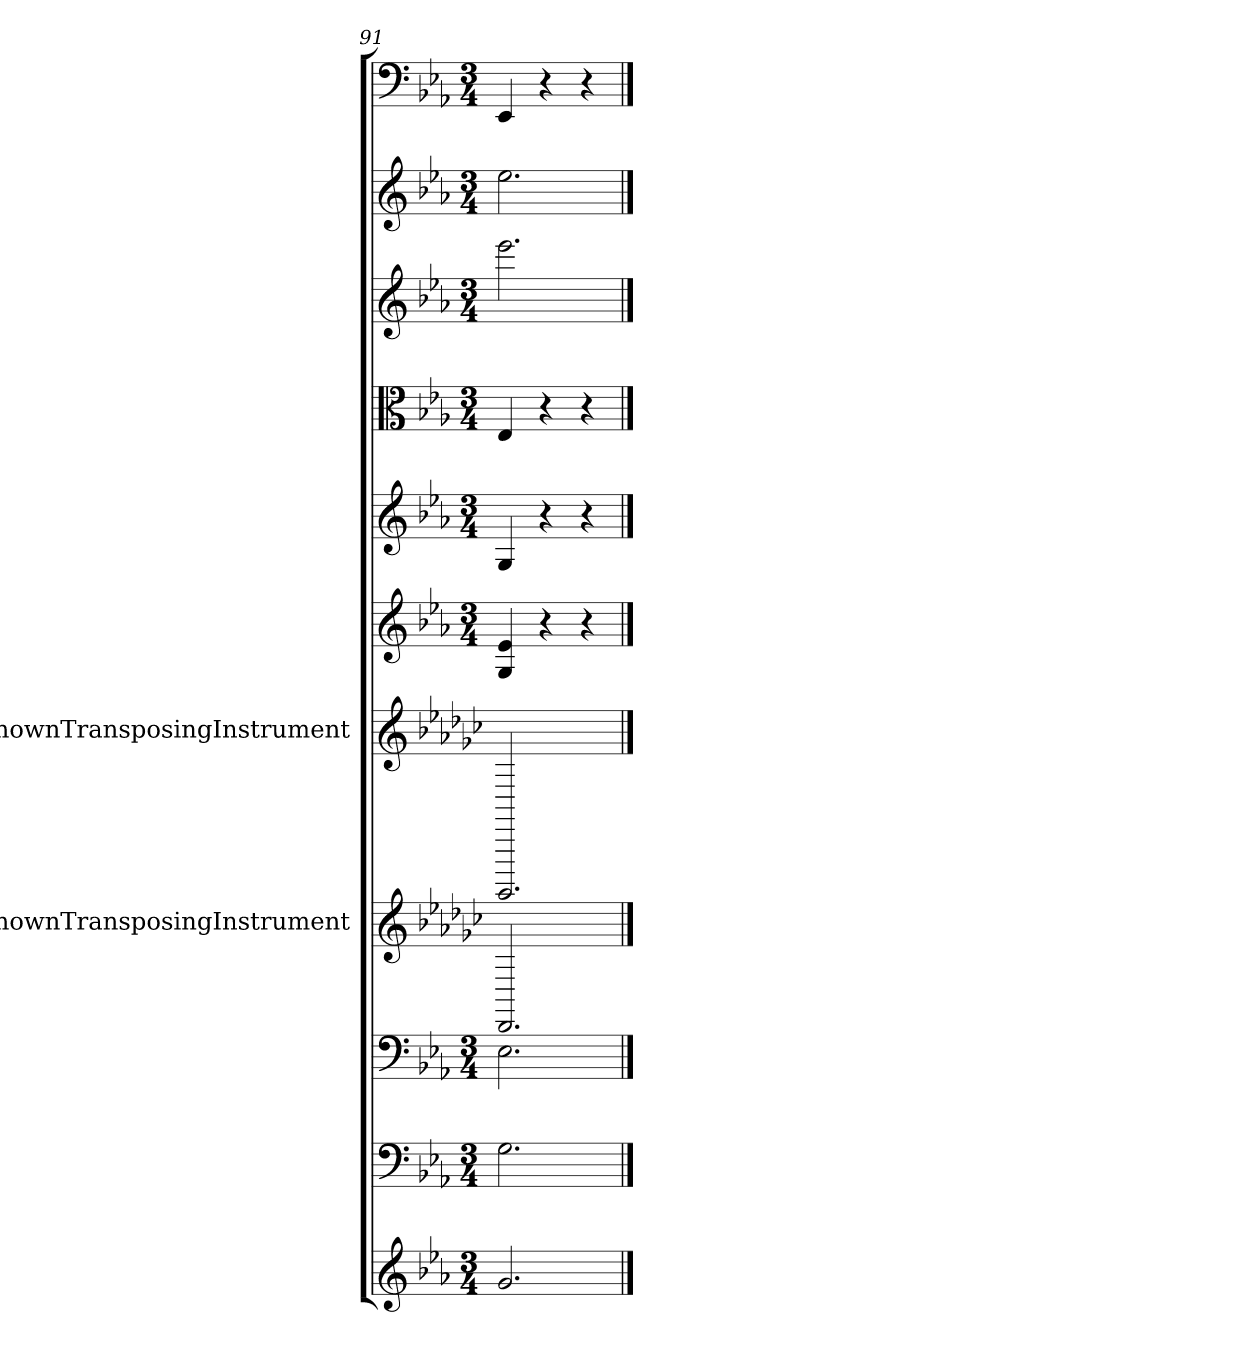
**kern	**kern	**kern	**kern	**kern	**kern	**kern	**kern	**kern	**kern	**kern
*part11	*part10	*part9	*part8	*part7	*part6	*part5	*part4	*part3	*part2	*part1
*staff11	*staff10	*staff9	*staff8	*staff7	*staff6	*staff5	*staff4	*staff3	*staff2	*staff1
*	*	*	*I"UnknownTransposingInstrument	*I"UnknownTransposingInstrument	*	*	*	*	*	*
*clefG2	*clefF4	*clefF4	*clefG2	*clefG2	*clefG2	*clefG2	*clefC3	*clefG2	*clefG2	*clefF4
*	*	*	*ITrd-5c-9	*ITrd-5c-9	*	*	*	*	*	*
*k[b-e-a-]	*k[b-e-a-]	*k[b-e-a-]	*k[b-e-a-]	*k[b-e-a-]	*k[b-e-a-]	*k[b-e-a-]	*k[b-e-a-]	*k[b-e-a-]	*k[b-e-a-]	*k[b-e-a-]
*E-:	*E-:	*E-:	*	*	*E-:	*E-:	*E-:	*E-:	*E-:	*E-:
*M3/4	*M3/4	*M3/4	*	*	*M3/4	*M3/4	*M3/4	*M3/4	*M3/4	*M3/4
=91	=91	=91	=91	=91	=91	=91	=91	=91	=91	=91
2.g/	2.G\	2.E-\	2.BB-/	2.EEE-/	4G/ 4e-/	4G/	4E-/	2.eee-\	2.ee-\	4EE-/
.	.	.	.	.	4r	4r	4r	.	.	4r
.	.	.	.	.	4r	4r	4r	.	.	4r
==	==	==	==	==	==	==	==	==	==	==
*-	*-	*-	*-	*-	*-	*-	*-	*-	*-	*-
